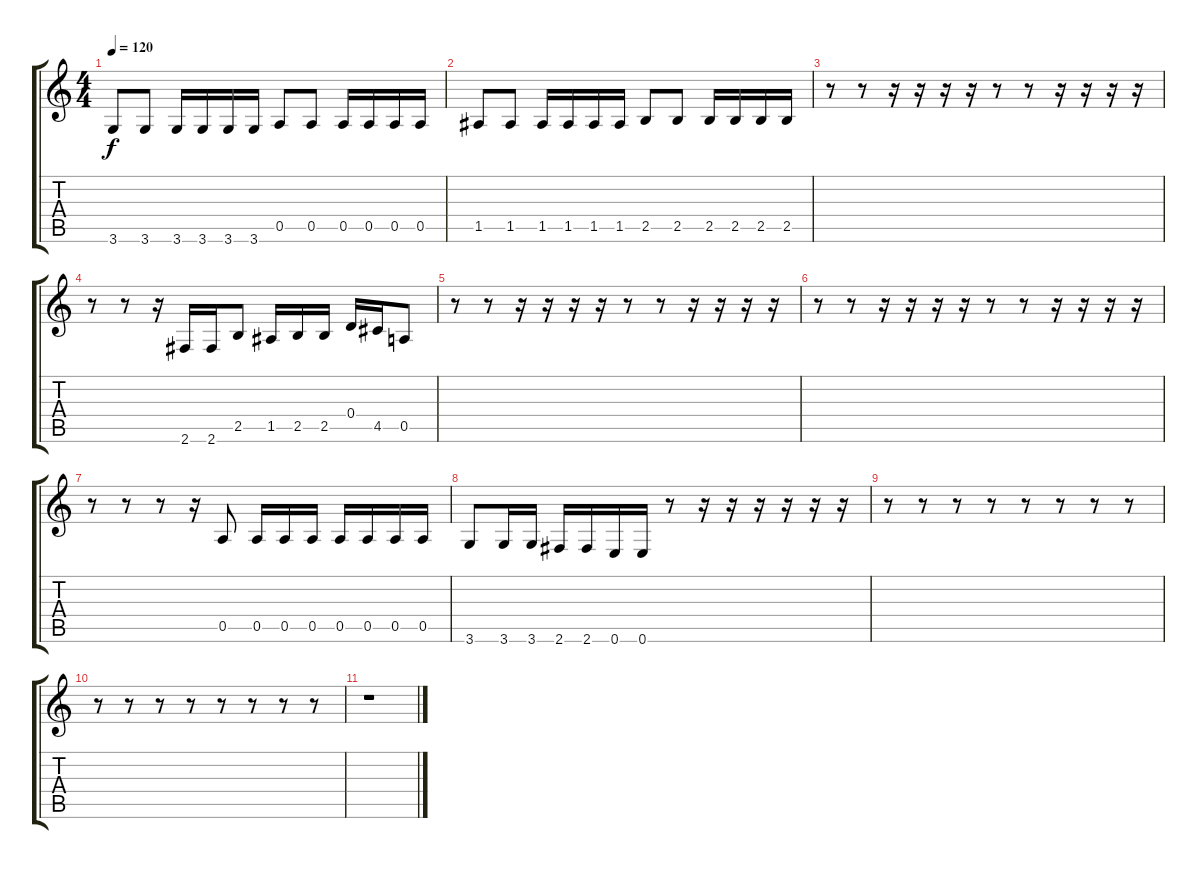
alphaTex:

\track "" {instrument electricbasspick}
\staff {score tabs}
\tuning (E4 B3 G3 D3 A2 E2) {hide}
\ts (4 4)
\tempo 120
\clef g2
\ks c
3.6.8{dy f} 3.6.8 3.6.16 3.6.16 3.6.16 3.6.16 0.5.8 0.5.8 0.5.16 0.5.16 0.5.16 0.5.16 |
1.5.8 1.5.8 1.5.16 1.5.16 1.5.16 1.5.16 2.5.8 2.5.8 2.5.16 2.5.16 2.5.16 2.5.16 |
r.8 r.8 r.16 r.16 r.16 r.16 r.8 r.8 r.16 r.16 r.16 r.16 |
r.8 r.8 r.16 2.6.16 2.6.16 2.5.8 1.5.16 2.5.16 2.5.16 0.4.16 4.5.16 0.5.8 |
r.8 r.8 r.16 r.16 r.16 r.16 r.8 r.8 r.16 r.16 r.16 r.16 |
r.8 r.8 r.16 r.16 r.16 r.16 r.8 r.8 r.16 r.16 r.16 r.16 |
r.8 r.8 r.8 r.16 0.5.8 0.5.16 0.5.16 0.5.16 0.5.16 0.5.16 0.5.16 0.5.16 |
3.6.8 3.6.16 3.6.16 2.6.16 2.6.16 0.6.16 0.6.16 r.8 r.16 r.16 r.16 r.16 r.16 r.16 |
r.8 r.8 r.8 r.8 r.8 r.8 r.8 r.8 |
r.8 r.8 r.8 r.8 r.8 r.8 r.8 r.8 |
r.1
